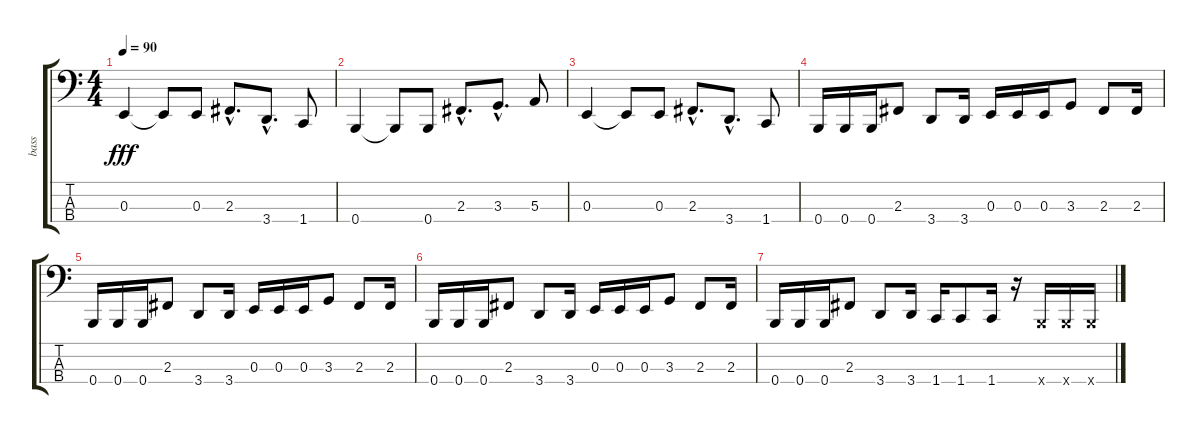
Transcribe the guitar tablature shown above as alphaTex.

\track ("bass" "bass") {instrument electricbassfinger}
\staff {score tabs}
\tuning (D2 A1 E1 B0) {hide}
\ts (4 4)
\tempo 90
\clef f4
\ks c
0.3.4{dy fff} 0.3{t}.8 0.3.8 2.3{hac}.8{d} 3.4{hac}.8{d} 1.4.8 |
0.4.4 0.4{t}.8 0.4.8 2.3{hac}.8{d} 3.3{hac}.8{d} 5.3.8 |
0.3.4 0.3{t}.8 0.3.8 2.3{hac}.8{d} 3.4{hac}.8{d} 1.4.8 |
0.4.16 0.4.16 0.4.16 2.3.8 3.4.8 3.4.16 0.3.16 0.3.16 0.3.16 3.3.8 2.3.8 2.3.16 |
0.4.16 0.4.16 0.4.16 2.3.8 3.4.8 3.4.16 0.3.16 0.3.16 0.3.16 3.3.8 2.3.8 2.3.16 |
0.4.16 0.4.16 0.4.16 2.3.8 3.4.8 3.4.16 0.3.16 0.3.16 0.3.16 3.3.8 2.3.8 2.3.16 |
0.4.16 0.4.16 0.4.16 2.3.8 3.4.8 3.4.16 1.4.16 1.4.8 1.4.16 r.16 0.4{x}.16 0.4{x}.16 0.4{x}.16
